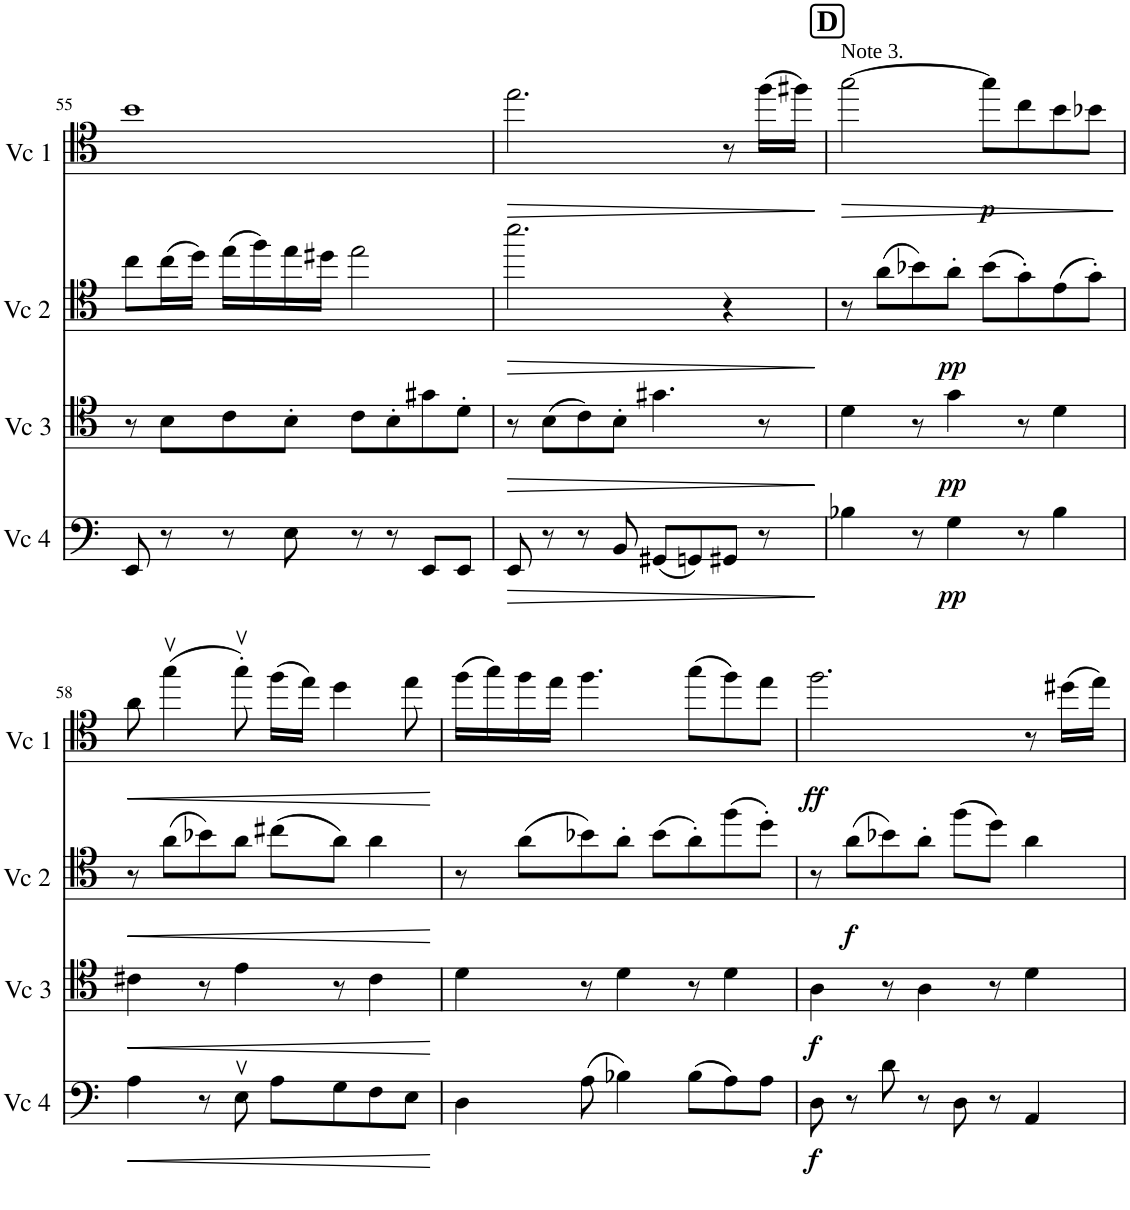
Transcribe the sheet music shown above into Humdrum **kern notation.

**kern	**dynam	**kern	**dynam	**kern	**dynam	**kern	**dynam
*part4	*part4	*part3	*part3	*part2	*part2	*part1	*part1
*staff4	*staff4	*staff3	*staff3	*staff2	*staff2	*staff1	*staff1
*I"Cello 4	*	*I"Cello 3	*	*I"Cello 2	*	*I"Cello 1	*
!!LO:PB:g=z
*clefF4	*	*clefC4	*	*clefC4	*	*clefC4	*
*k[]	*	*k[]	*	*k[]	*	*k[]	*
*M4/4	*	*M4/4	*	*M4/4	*	*M4/4	*
=55	=55	=55	=55	=55	=55	=55	=55
8EE/	.	8r	.	8cc\L	.	1b	.
8r	.	8B\L	.	(16cc\L	.	.	.
.	.	.	.	16dd\JJ)	.	.	.
8r	.	8c\	.	(16ee\LL	.	.	.
.	.	.	.	16ff\)	.	.	.
8E\	.	8B'\J	.	16ee\	.	.	.
.	.	.	.	16dd#X\JJ	.	.	.
8r	.	8c\L	.	2ee\	.	.	.
8r	.	8B'\	.	.	.	.	.
8EE/L	.	8g#X\	.	.	.	.	.
8EE/J	.	8d'\J	.	.	.	.	.
=56	=56	=56	=56	=56	=56	=56	=56
!	!LO:HP:b	!	!LO:HP:b	!	!LO:HP:b	!	!LO:HP:b
8EE/	>	8r	>	2.bb\	>	2.ee\	>
8r	.	(8B\L	.	.	.	.	.
8r	.	8c\)	.	.	.	.	.
8BB/	.	8B'\J	.	.	.	.	.
(8GG#X/L	.	4.g#X\	.	.	.	.	.
8GGn/)	.	.	.	.	.	.	.
8GG#X/J	.	.	.	4r	.	8r	.
8r	.	8r	.	.	.	(16ff\LL	.
.	.	.	.	.	.	16ff#X\JJ)	.
.	]	.	]	.	]	.	]
!!LO:REH:place=s1:a:B:cj:fs=14:t=D
=57	=57	=57	=57	=57	=57	=57	=57
!	!	!	!	!	!	!LO:TX:a:t=Note 3.	!
!	!	!	!	!	!	!	!LO:HP:b
4B-X\	.	4d\	.	8r	.	[2gg\	>
.	.	.	.	(8a\L	.	.	.
8r	.	8r	.	8b-X\)	.	.	.
!	!LO:DY:b	!	!LO:DY:b	!	!LO:DY:b	!	!
4G\	pp	4g\	pp	8a'\J	pp	.	.
!	!	!	!	!	!	!	!LO:DY:b
.	.	.	.	(8b-\L	.	8gg\L]	p
8r	.	8r	.	8g'\)	.	8cc\	.
4B-\	.	4d\	.	(8e\	.	8b\	.
.	.	.	.	8g'\J)	.	8b-X\J	.
.	.	.	.	.	.	.	]
!!LO:LB:g=z
=58	=58	=58	=58	=58	=58	=58	=58
!	!LO:HP:b	!	!LO:HP:b	!	!LO:HP:b	!	!LO:HP:b
4A\	<	4c#X\	<	8r	<	8a\	<
.	.	.	.	(8a\L	.	(4ggv\	.
8r	.	8r	.	8b-X\)	.	.	.
8Ev\	.	4e\	.	8a\J	.	8ggv'\)	.
8A\L	.	.	.	(8cc#X\L	.	(16ff\LL	.
.	.	.	.	.	.	16ee\JJ)	.
8G\	.	8r	.	8a\J)	.	4dd\	.
8F\	.	4c#\	.	4a\	.	.	.
8E\J	.	.	.	.	.	8ee\	.
.	[	.	[	.	[	.	[
=59	=59	=59	=59	=59	=59	=59	=59
4D\	.	4d\	.	8r	.	(16ff\LL	.
.	.	.	.	.	.	16gg\)	.
.	.	.	.	(8a\L	.	16ff\	.
.	.	.	.	.	.	16ee\JJ	.
(8A\	.	8r	.	8b-X\)	.	4.ff\	.
4B-X\)	.	4d\	.	8a'\J	.	.	.
.	.	.	.	(8b-\L	.	.	.
(8B-\L	.	8r	.	8a'\)	.	(8gg\L	.
8A\)	.	4d\	.	(8ff\	.	8ff\)	.
8A\J	.	.	.	8dd'\J)	.	8ee\J	.
=60	=60	=60	=60	=60	=60	=60	=60
!	!LO:DY:b	!	!LO:DY:b	!	!	!	!LO:DY:b
8D\	f	4A\	f	8r	.	2.ff\	ff
!	!	!	!	!	!LO:DY:b	!	!
8r	.	.	.	(8a\L	f	.	.
8d\	.	8r	.	8b-X\)	.	.	.
8r	.	4A\	.	8a'\J	.	.	.
8D\	.	.	.	(8ff\L	.	.	.
8r	.	8r	.	8dd\J)	.	.	.
4AA/	.	4d\	.	4a\	.	8r	.
.	.	.	.	.	.	(16dd#X\LL	.
.	.	.	.	.	.	16ee\JJ)	.
=	=	=	=	=	=	=	=
*-	*-	*-	*-	*-	*-	*-	*-
